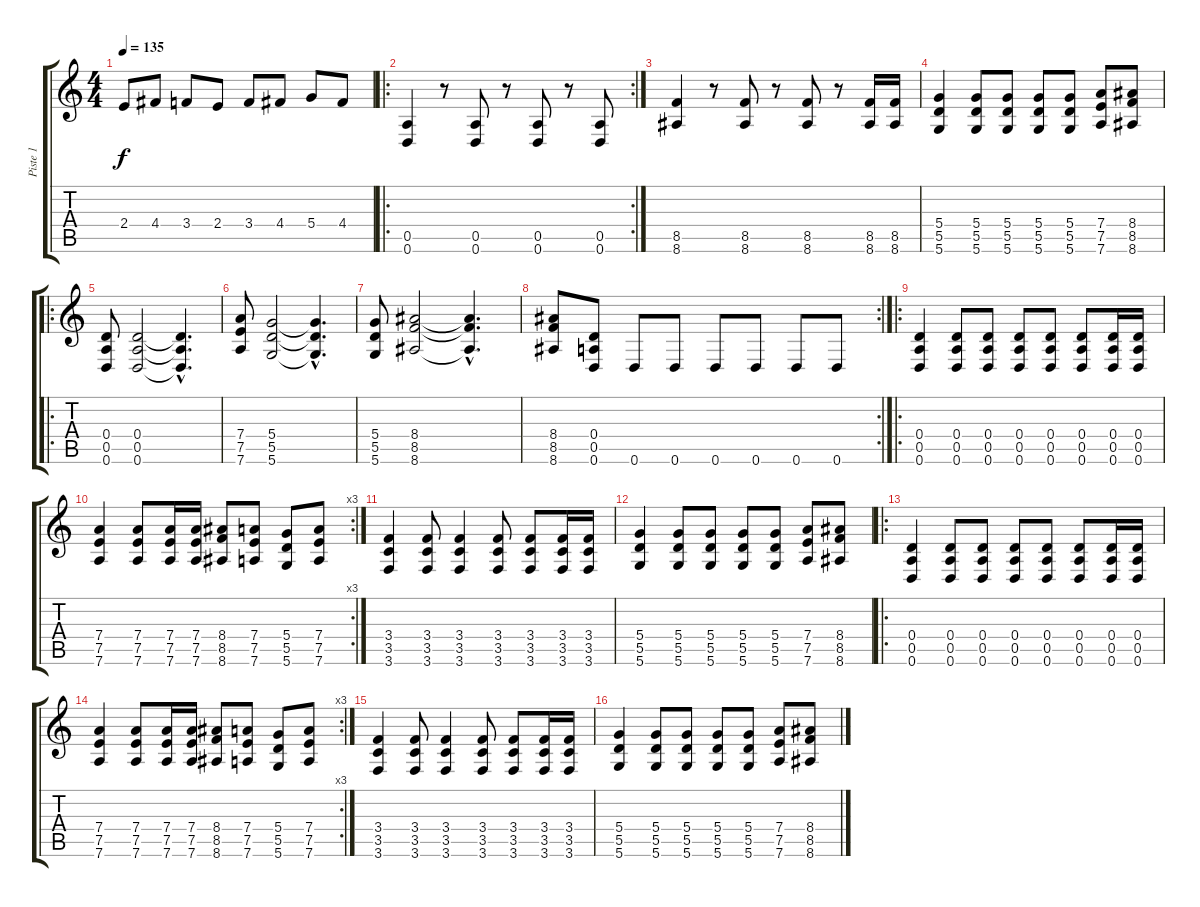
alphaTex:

\track ("Piste 1" "Piste 1") {instrument distortionguitar}
\staff {score tabs}
\tuning (E4 B3 G3 D3 A2 D2) {hide}
\ts (4 4)
\tempo 135
\clef g2
\ks c
2.4.8{dy f} 4.4.8 3.4.8 2.4.8 3.4.8 4.4.8 5.4.8 4.4.8 |
\ro
\rc 2
(0.5 0.6).4{instrument distortionguitar} r.8 (0.5 0.6).8 r.8 (0.5 0.6).8 r.8 (0.5 0.6).8 |
(8.5 8.6).4 r.8 (8.5 8.6).8 r.8 (8.5 8.6).8 r.8 (8.5 8.6).16 (8.5 8.6).16 |
(5.4 5.5 5.6).4 (5.4 5.5 5.6).8 (5.4 5.5 5.6).8 (5.4 5.5 5.6).8 (5.4 5.5 5.6).8 (7.4 7.5 7.6).8 (8.4 8.5 8.6).8 |
\ro
(0.4 0.5 0.6).8 (0.4 0.5 0.6).2 (0.4{hac t} 0.5{hac t} 0.6{hac t}).4{d} |
(7.4 7.5 7.6).8 (5.4 5.5 5.6).2 (5.4{hac t} 5.5{hac t} 5.6{hac t}).4{d} |
(5.4 5.5 5.6).8 (8.4 8.5 8.6).2 (8.4{hac t} 8.5{hac t} 8.6{hac t}).4{d} |
\rc 2
(8.4 8.5 8.6).8 (0.4 0.5 0.6).8 0.6.8 0.6.8 0.6.8 0.6.8 0.6.8 0.6.8 |
\ro
(0.4 0.5 0.6).4 (0.4 0.5 0.6).8 (0.4 0.5 0.6).8 (0.4 0.5 0.6).8 (0.4 0.5 0.6).8 (0.4 0.5 0.6).8 (0.4 0.5 0.6).16 (0.4 0.5 0.6).16 |
\rc 3
(7.4 7.5 7.6).4 (7.4 7.5 7.6).8 (7.4 7.5 7.6).16 (7.4 7.5 7.6).16 (8.4 8.5 8.6).8 (7.4 7.5 7.6).8 (5.4 5.5 5.6).8 (7.4 7.5 7.6).8 |
(3.4 3.5 3.6).4 (3.4 3.5 3.6).8 (3.4 3.5 3.6).4 (3.4 3.5 3.6).8 (3.4 3.5 3.6).8 (3.4 3.5 3.6).16 (3.4 3.5 3.6).16 |
(5.4 5.5 5.6).4 (5.4 5.5 5.6).8 (5.4 5.5 5.6).8 (5.4 5.5 5.6).8 (5.4 5.5 5.6).8 (7.4 7.5 7.6).8 (8.4 8.5 8.6).8 |
\ro
(0.4 0.5 0.6).4 (0.4 0.5 0.6).8 (0.4 0.5 0.6).8 (0.4 0.5 0.6).8 (0.4 0.5 0.6).8 (0.4 0.5 0.6).8 (0.4 0.5 0.6).16 (0.4 0.5 0.6).16 |
\rc 3
(7.4 7.5 7.6).4 (7.4 7.5 7.6).8 (7.4 7.5 7.6).16 (7.4 7.5 7.6).16 (8.4 8.5 8.6).8 (7.4 7.5 7.6).8 (5.4 5.5 5.6).8 (7.4 7.5 7.6).8 |
(3.4 3.5 3.6).4 (3.4 3.5 3.6).8 (3.4 3.5 3.6).4 (3.4 3.5 3.6).8 (3.4 3.5 3.6).8 (3.4 3.5 3.6).16 (3.4 3.5 3.6).16 |
(5.4 5.5 5.6).4 (5.4 5.5 5.6).8 (5.4 5.5 5.6).8 (5.4 5.5 5.6).8 (5.4 5.5 5.6).8 (7.4 7.5 7.6).8 (8.4 8.5 8.6).8
